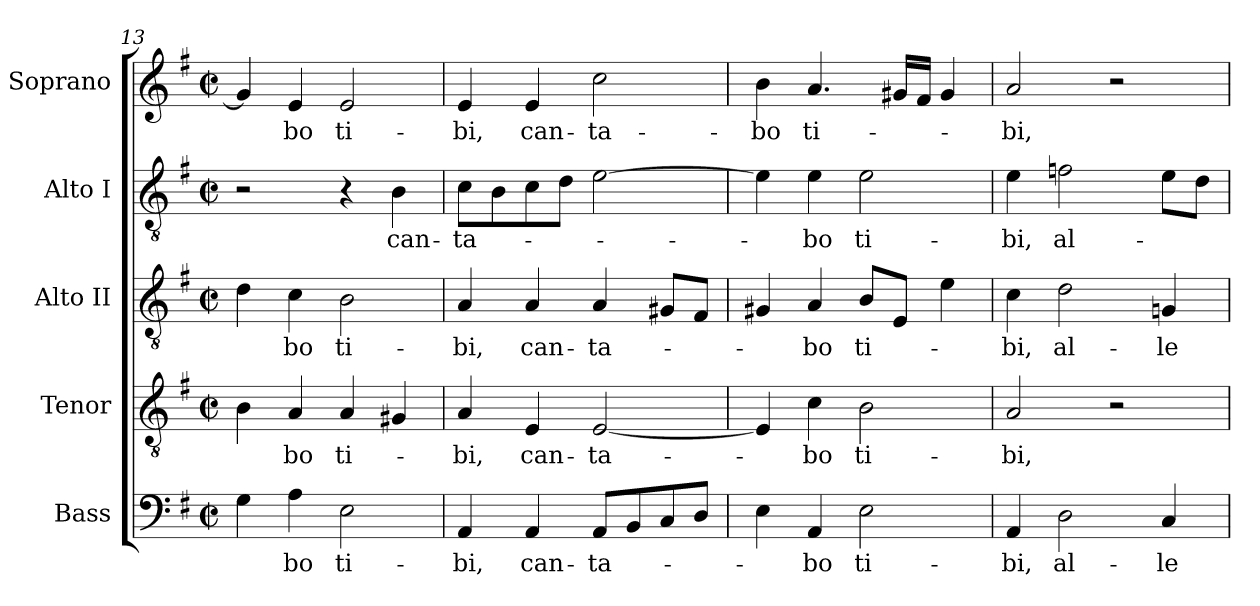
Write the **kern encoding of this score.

**kern	**text	**kern	**text	**kern	**text	**kern	**text	**kern	**text
*part5	*part5	*part4	*part4	*part3	*part3	*part2	*part2	*part1	*part1
*staff5	*staff5	*staff4	*staff4	*staff3	*staff3	*staff2	*staff2	*staff1	*staff1
*I"Bass	*	*I"Tenor	*	*I"Alto II	*	*I"Alto I	*	*I"Soprano	*
*	*	*	*	*I'T. II	*	*I'T.	*	*I'A.	*
!!LO:LB:g=z
*clefF4	*	*clefGv2	*	*clefGv2	*	*clefGv2	*	*clefG2	*
*	*	*	*	*ITrd7c12	*	*ITrd7c12	*	*	*
*k[f#]	*	*k[f#]	*	*k[f#]	*	*k[f#]	*	*k[f#]	*
*G:	*	*G:	*	*G:	*	*G:	*	*G:	*
*M2/2	*	*M2/2	*	*M2/2	*	*M2/2	*	*M2/2	*
*met(c|)	*	*met(c|)	*	*met(c|)	*	*met(c|)	*	*met(c|)	*
=13	=13	=13	=13	=13	=13	=13	=13	=13	=13
4Gi\	.	4Bi\	.	4Di\	.	2r	.	4gi/]	.
!	!LO:LY:b:color=#000000	!	!	!	!	!	!	!	!
!	!	!	!LO:LY:b:color=#000000	!	!	!	!	!	!
!	!	!	!	!	!LO:LY:b:color=#000000	!	!	!	!
!	!	!	!	!	!	!	!	!	!LO:LY:b:color=#000000
4Ai\	-bo	4Ai/	-bo	4Ci\	-bo	.	.	4ei/	-bo
!	!LO:LY:b:color=#000000	!	!	!	!	!	!	!	!
!	!	!	!LO:LY:b:color=#000000	!	!	!	!	!	!
!	!	!	!	!	!LO:LY:b:color=#000000	!	!	!	!
!	!	!	!	!	!	!	!	!	!LO:LY:b:color=#000000
2Ei\	ti-	4Ai/	ti-	2BBi\	ti-	4r	.	2ei/	ti-
!	!	!	!	!	!	!	!LO:LY:b:color=#000000	!	!
.	.	4G#Xi/	.	.	.	4BBi\	can-	.	.
=14	=14	=14	=14	=14	=14	=14	=14	=14	=14
!	!LO:LY:b:color=#000000	!	!	!	!	!	!	!	!
!	!	!	!LO:LY:b:color=#000000	!	!	!	!	!	!
!	!	!	!	!	!LO:LY:b:color=#000000	!	!	!	!
!	!	!	!	!	!	!	!LO:LY:b:color=#000000	!	!
!	!	!	!	!	!	!	!	!	!LO:LY:b:color=#000000
4AAi/	-bi,	4Ai/	-bi,	4AAi/	-bi,	8Ci\L	-ta-	4ei/	-bi,
.	.	.	.	.	.	8BBi\	.	.	.
!	!LO:LY:b:color=#000000	!	!	!	!	!	!	!	!
!	!	!	!LO:LY:b:color=#000000	!	!	!	!	!	!
!	!	!	!	!	!LO:LY:b:color=#000000	!	!	!	!
!	!	!	!	!	!	!	!	!	!LO:LY:b:color=#000000
4AAi/	can-	4Ei/	can-	4AAi/	can-	8Ci\	.	4ei/	can-
.	.	.	.	.	.	8Di\J	.	.	.
!	!LO:LY:b:color=#000000	!	!	!	!	!	!	!	!
!	!	!	!LO:LY:b:color=#000000	!	!	!	!	!	!
!	!	!	!	!	!LO:LY:b:color=#000000	!	!	!	!
!	!	!	!	!	!	!	!	!	!LO:LY:b:color=#000000
8AAi/L	-ta-	[<2Ei/	-ta-	4AAi/	-ta-	[>2Ei\	.	2cci\	-ta-
8BBi/	.	.	.	.	.	.	.	.	.
8Ci/	.	.	.	8GG#Xi/L	.	.	.	.	.
8Di/J	.	.	.	8FF#i/J	.	.	.	.	.
=15	=15	=15	=15	=15	=15	=15	=15	=15	=15
!	!	!	!	!	!	!	!	!	!LO:LY:b:color=#000000
4Ei\	.	4Ei/]	.	4GG#Xi/	.	4Ei\]	.	4bi\	-bo
!	!LO:LY:b:color=#000000	!	!	!	!	!	!	!	!
!	!	!	!LO:LY:b:color=#000000	!	!	!	!	!	!
!	!	!	!	!	!LO:LY:b:color=#000000	!	!	!	!
!	!	!	!	!	!	!	!LO:LY:b:color=#000000	!	!
!	!	!	!	!	!	!	!	!	!LO:LY:b:color=#000000
4AAi/	-bo	4ci\	-bo	4AAi/	-bo	4Ei\	-bo	4.ai/	ti-
!	!LO:LY:b:color=#000000	!	!	!	!	!	!	!	!
!	!	!	!LO:LY:b:color=#000000	!	!	!	!	!	!
!	!	!	!	!	!LO:LY:b:color=#000000	!	!	!	!
!	!	!	!	!	!	!	!LO:LY:b:color=#000000	!	!
2Ei\	ti-	2Bi\	ti-	8BBi/L	ti-	2Ei\	ti-	.	.
.	.	.	.	8EEi/J	.	.	.	16g#Xi/LL	.
.	.	.	.	.	.	.	.	16f#i/JJ	.
.	.	.	.	4Ei\	.	.	.	4g#i/	.
=16	=16	=16	=16	=16	=16	=16	=16	=16	=16
!	!LO:LY:b:color=#000000	!	!	!	!	!	!	!	!
!	!	!	!LO:LY:b:color=#000000	!	!	!	!	!	!
!	!	!	!	!	!LO:LY:b:color=#000000	!	!	!	!
!	!	!	!	!	!	!	!LO:LY:b:color=#000000	!	!
!	!	!	!	!	!	!	!	!	!LO:LY:b:color=#000000
4AAi/	-bi,	2Ai/	-bi,	4Ci\	-bi,	4Ei\	-bi,	2ai/	-bi,
!	!LO:LY:b:color=#000000	!	!	!	!	!	!	!	!
!	!	!	!	!	!LO:LY:b:color=#000000	!	!	!	!
!	!	!	!	!	!	!	!LO:LY:b:color=#000000	!	!
2Di\	al-	.	.	2Di\	al-	2Fni\	al-	.	.
.	.	2r	.	.	.	.	.	2r	.
!	!LO:LY:b:color=#000000	!	!	!	!	!	!	!	!
!	!	!	!	!	!LO:LY:b:color=#000000	!	!	!	!
4Ci/	-le-	.	.	4GGni/	-le-	8Ei\L	.	.	.
.	.	.	.	.	.	8Di\J	.	.	.
=	=	=	=	=	=	=	=	=	=
*-	*-	*-	*-	*-	*-	*-	*-	*-	*-
